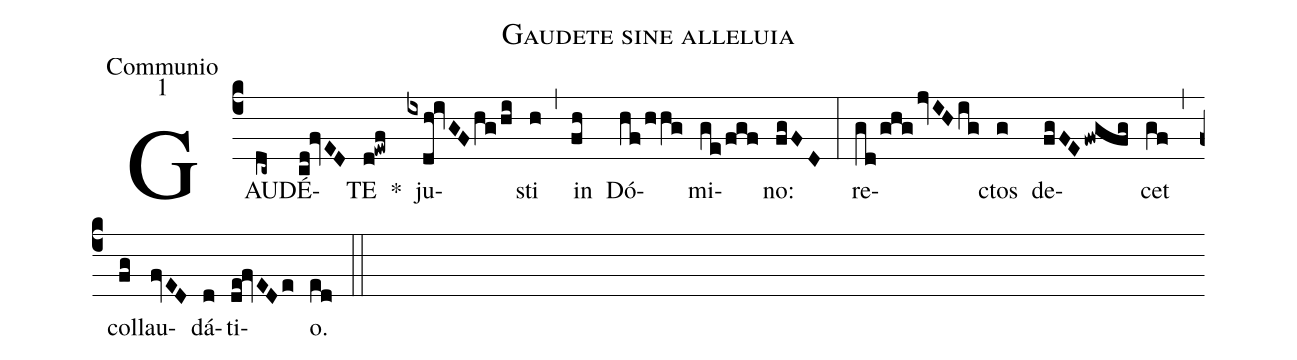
name:Gaudete sine alleluia;
office-part:Communio;
mode:1;
%%
(c4) GAU(dc~)DÉ(cd!fvED)TE(d!ewf) *() ju(ixdh!ivGFhg/hi)sti(h) (,) in(fh) Dó(hf/hhg)mi(ge/fgf)no:(fgFD) (:) re(gd/ghgjvIHig)ctos(g) de(fgFEfwgfg)cet(gf) (,) col(fg)lau(fvED)dá(d)ti(de!fvEDe)o.(ed) (::)
